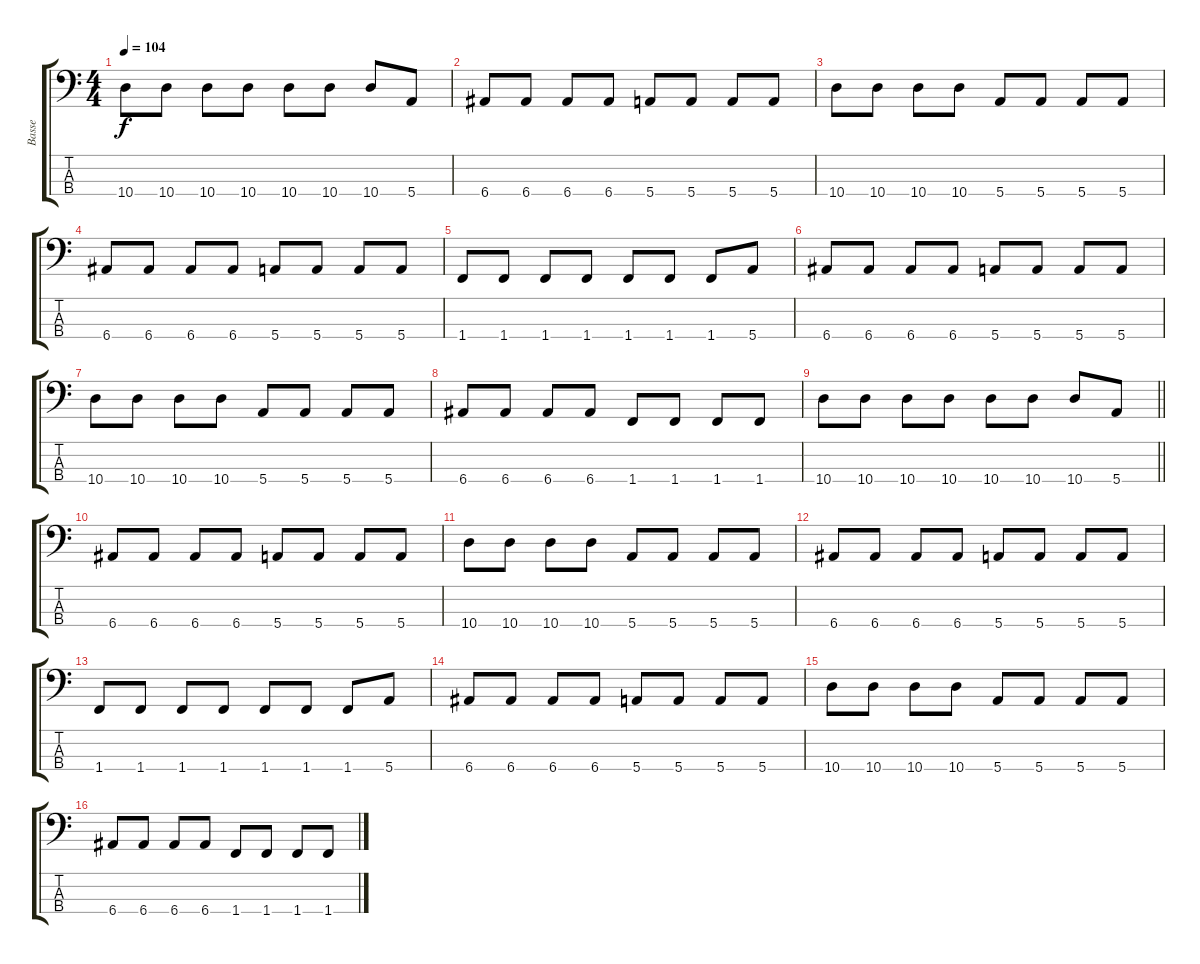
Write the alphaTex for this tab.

\track ("Basse" "Basse") {instrument electricbasspick}
\staff {score tabs}
\tuning (G2 D2 A1 E1) {hide}
\ts (4 4)
\tempo 104
\clef f4
\ks c
10.4.8{dy f} 10.4.8 10.4.8 10.4.8 10.4.8 10.4.8 10.4.8 5.4.8 |
6.4.8 6.4.8 6.4.8 6.4.8 5.4.8 5.4.8 5.4.8 5.4.8 |
10.4.8 10.4.8 10.4.8 10.4.8 5.4.8 5.4.8 5.4.8 5.4.8 |
6.4.8 6.4.8 6.4.8 6.4.8 5.4.8 5.4.8 5.4.8 5.4.8 |
1.4.8 1.4.8 1.4.8 1.4.8 1.4.8 1.4.8 1.4.8 5.4.8 |
6.4.8 6.4.8 6.4.8 6.4.8 5.4.8 5.4.8 5.4.8 5.4.8 |
10.4.8 10.4.8 10.4.8 10.4.8 5.4.8 5.4.8 5.4.8 5.4.8 |
6.4.8 6.4.8 6.4.8 6.4.8 1.4.8 1.4.8 1.4.8 1.4.8 |
\barLineRight lightlight
10.4.8 10.4.8 10.4.8 10.4.8 10.4.8 10.4.8 10.4.8 5.4.8 |
6.4.8 6.4.8 6.4.8 6.4.8 5.4.8 5.4.8 5.4.8 5.4.8 |
10.4.8 10.4.8 10.4.8 10.4.8 5.4.8 5.4.8 5.4.8 5.4.8 |
6.4.8 6.4.8 6.4.8 6.4.8 5.4.8 5.4.8 5.4.8 5.4.8 |
1.4.8 1.4.8 1.4.8 1.4.8 1.4.8 1.4.8 1.4.8 5.4.8 |
6.4.8 6.4.8 6.4.8 6.4.8 5.4.8 5.4.8 5.4.8 5.4.8 |
10.4.8 10.4.8 10.4.8 10.4.8 5.4.8 5.4.8 5.4.8 5.4.8 |
6.4.8 6.4.8 6.4.8 6.4.8 1.4.8 1.4.8 1.4.8 1.4.8
